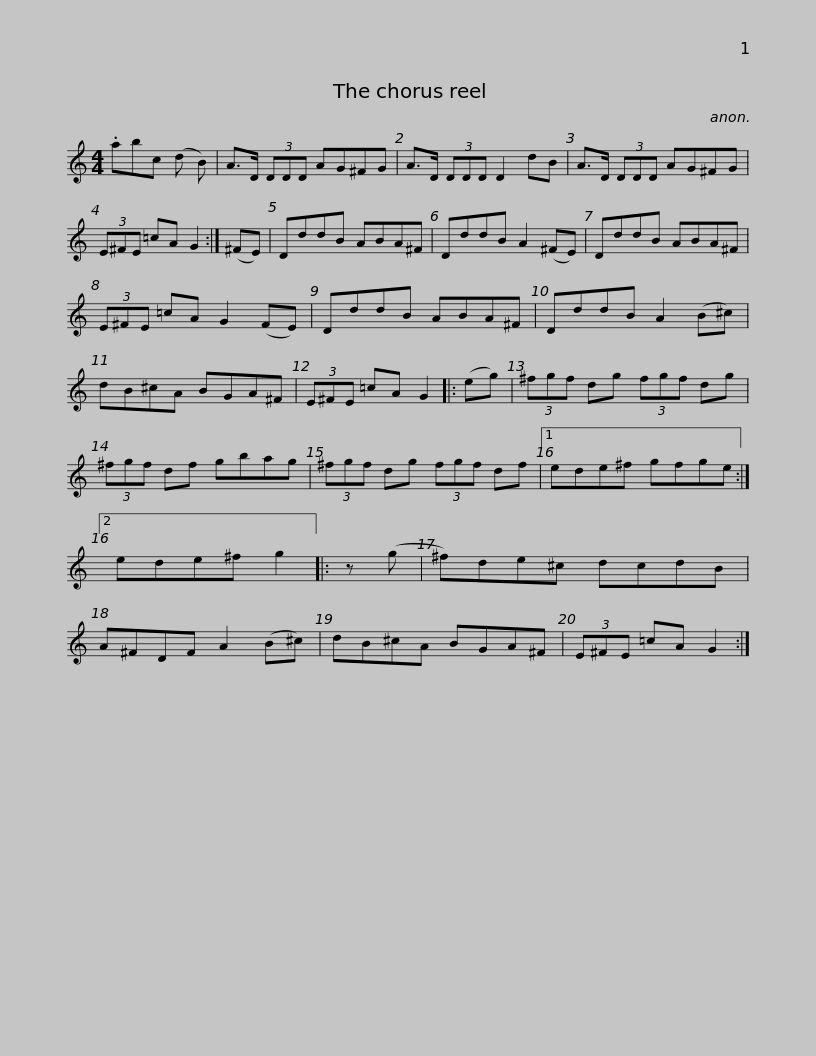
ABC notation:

X:1
L:1/8
M:4/4
I:linebreak $
K:C
V:1 treble
V:1
 .abc (d B) | A>D (3DDD AG^FG | A>D (3DDD D2 dB | A>D (3DDD AG^FG | (3E^FE =cA G2 :| %5
 (^FE) |$ DddB ABA^F | DddB A2 (^FE) | DddB ABA^F | (3E^FE =cA G2 (FE) | %10
 DddB ABA^F |$ DddB A2 (B^c) | dB^cA BGA^F | (3E^FE =cA G2 |: (eg) | %15
 (3^fgf dg (3fgf dg | (3^fgf df gbag |$ (3^fgf dg (3fgf df |1 ede^f gfge :|2 ede^f g2 |: %20
 z (g | ^f)de^c dcdB | A^FDF A2 (B^c) |$ dB^cA BGA^F | (3E^FE =cA G2 :| %25
